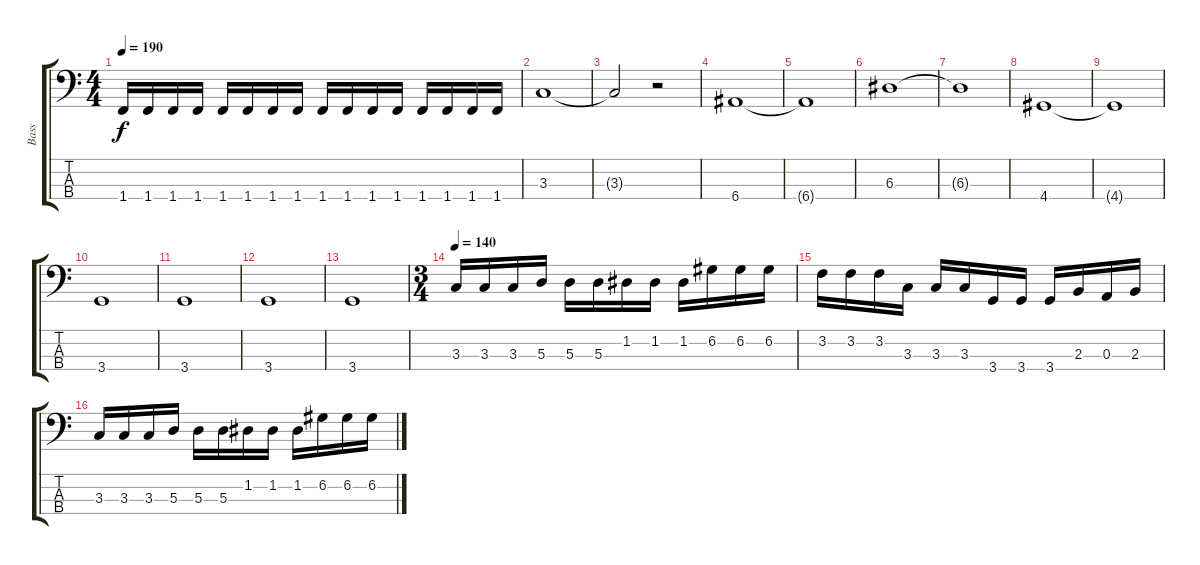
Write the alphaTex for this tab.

\track ("Bass" "Bass") {instrument electricbassfinger}
\staff {score tabs}
\tuning (G2 D2 A1 E1) {hide}
\ts (4 4)
\tempo 190
\clef f4
\ks c
1.4.16{dy f} 1.4.16 1.4.16 1.4.16 1.4.16 1.4.16 1.4.16 1.4.16 1.4.16 1.4.16 1.4.16 1.4.16 1.4.16 1.4.16 1.4.16 1.4.16 |
3.3.1 |
3.3{t}.2 r.2 |
6.4.1 |
6.4{t}.1 |
6.3.1 |
6.3{t}.1 |
4.4.1 |
4.4{t}.1 |
3.4.1 |
3.4.1 |
3.4.1 |
3.4.1 |
\ts (3 4)
\tempo 140
3.3.16 3.3.16 3.3.16 5.3.16 5.3.16 5.3.16 1.2.16 1.2.16 1.2.16 6.2.16 6.2.16 6.2.16 |
3.2.16 3.2.16 3.2.16 3.3.16 3.3.16 3.3.16 3.4.16 3.4.16 3.4.16 2.3.16 0.3.16 2.3.16 |
3.3.16 3.3.16 3.3.16 5.3.16 5.3.16 5.3.16 1.2.16 1.2.16 1.2.16 6.2.16 6.2.16 6.2.16
